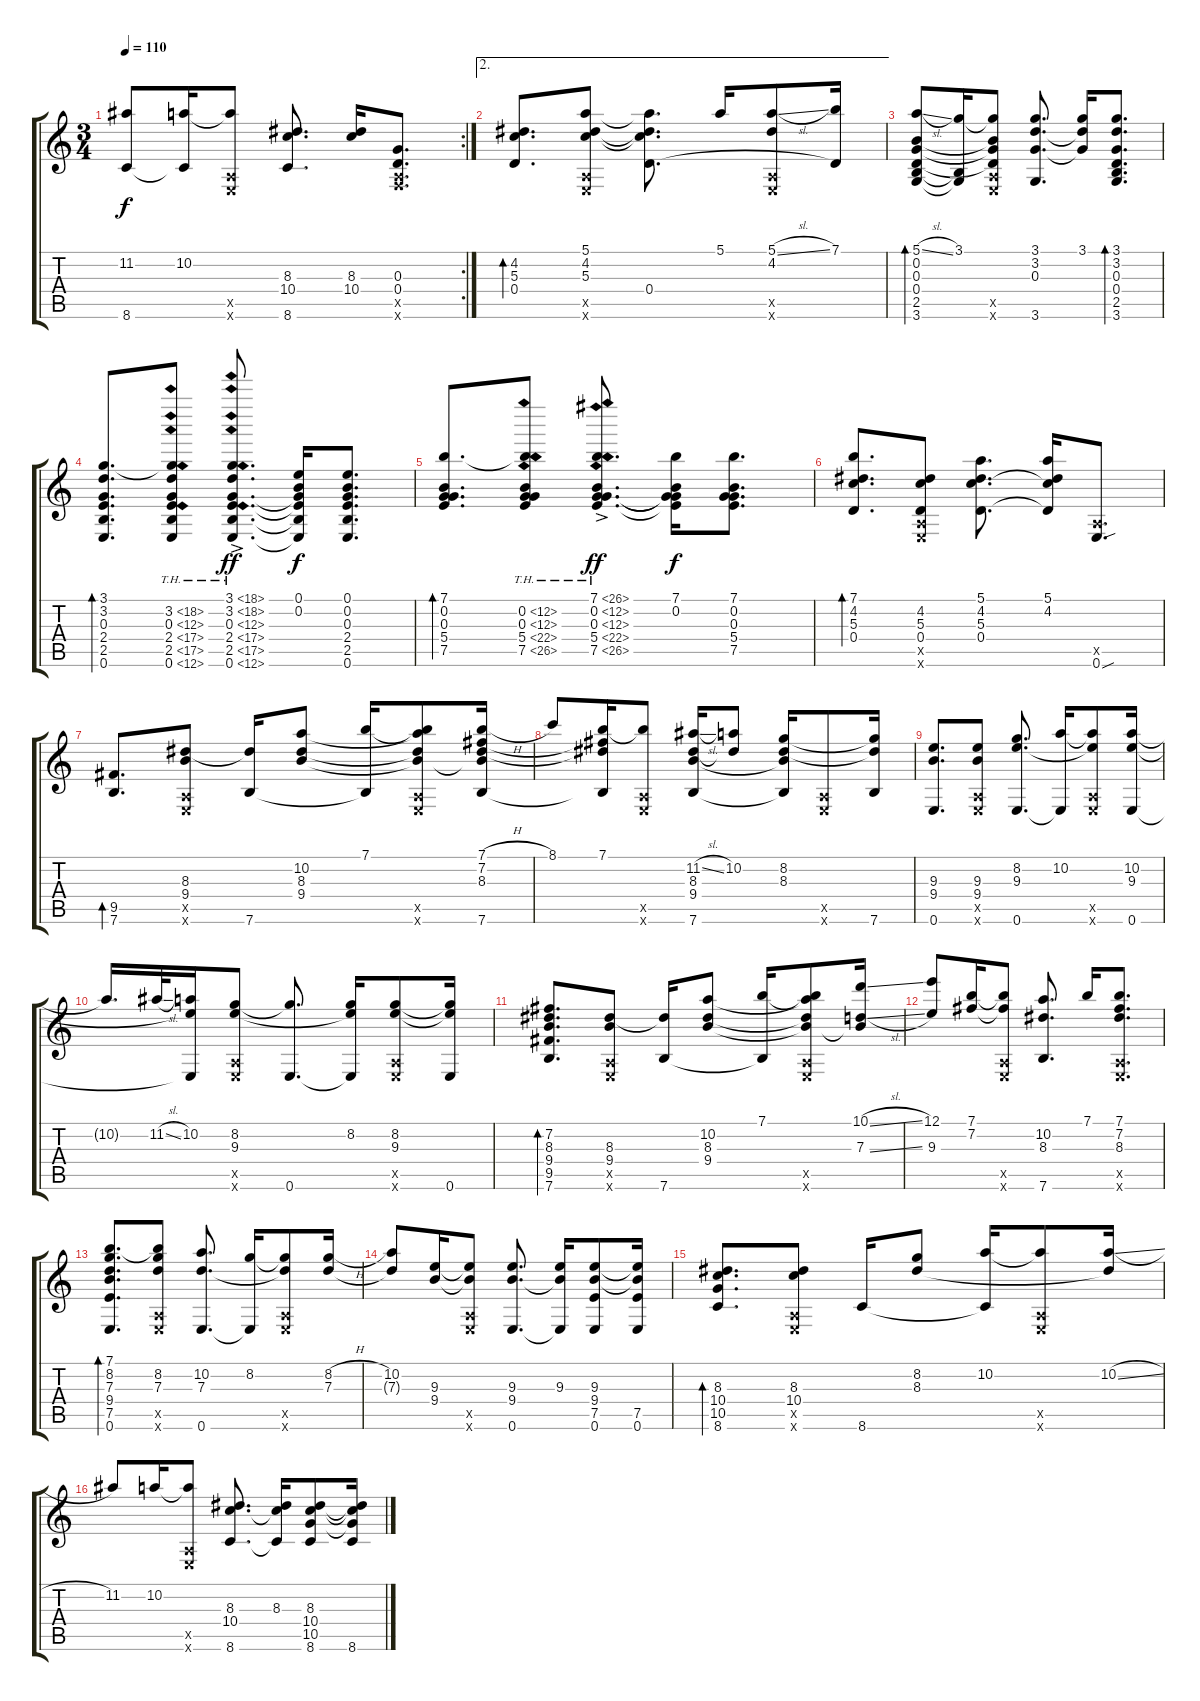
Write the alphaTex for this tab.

\track "" {instrument acousticguitarsteel}
\staff {score tabs}
\tuning (E4 B3 G3 D3 A2 E2) {hide}
\rc 2
\ts (3 4)
\tempo 110
\clef g2
\ks c
(11.2 8.6).8{dy f} (10.2 8.6{t}).16 (10.2{t} 0.5{x} 0.6{x}).8 (8.3 10.4 8.6).8{d} (8.3 10.4).16 (0.3 0.4 0.5{x} 1.6{x}).8{d} |
\ae 2
(4.2 5.3 0.4).8{d bd 60} (5.1 4.2 5.3 0.5{x} 0.6{x}).8 (5.1{t} 4.2{t} 5.3{t} 0.4).8{d} 5.1.16 (5.1{sl} 4.2 0.5{x} 0.6{x}).8 (7.1 0.4{t}).16 |
(5.1{sl} 0.2 0.3 0.4 2.5 3.6).8{bd 60} (3.1 2.5{t} 3.6{t}).16 (3.1{t} 0.2{t} 0.3{t} 0.4{t} 0.5{x} 0.6{x}).8 (3.1 3.2 0.3 3.6).8{d} (3.1 3.2{t} 0.3{t}).16 (3.1 3.2 0.3 0.4 2.5 3.6).8{d bd 30} |
(3.1 3.2 0.3 2.4 2.5 0.6).8{d bd 60} (3.1{t} 3.2{th 15} 0.3{th 12} 2.4{th 15} 2.5{th 15} 0.6{th 12}).8 (3.1{th 15 ac} 3.2{th 15 ac} 0.3{th 12 ac} 2.4{th 15 ac} 2.5{th 15 ac} 0.6{th 12 ac}).8{d dy ff} (0.1 0.2 0.3{t} 2.4{t} 2.5{t} 0.6{t}).16{dy f} (0.1 0.2 0.3 2.4 2.5 0.6).8{d} |
(7.1 0.2 0.3 5.4 7.5).8{d bd 60} (7.1{t} 0.2{th 12} 0.3{th 12} 5.4{th 17} 7.5{th 19}).8 (7.1{th 19 ac} 0.2{th 12 ac} 0.3{th 12 ac} 5.4{th 17 ac} 7.5{th 19 ac}).8{d dy ff} (7.1 0.2 0.3{t} 5.4{t} 7.5{t}).16{dy f} (7.1 0.2 0.3 5.4 7.5).8{d} |
(7.1 4.2 5.3 0.4).8{d bd 60} (4.2 5.3 0.4 0.5{x} 0.6{x}).8 (5.1 4.2 5.3 0.4).8{d} (5.1 4.2 5.3{t} 0.4{t}).16 (0.5{x} 0.6{sou}).8{d} |
(9.5 7.6).8{d bd 60} (8.3 9.4 0.5{x} 0.6{x}).8 (8.3{t} 7.6).16 (10.2 8.3 9.4).8 (7.1 7.6{t}).16 (7.1{t} 10.2{t} 8.3{t} 9.4{t} 0.5{x} 0.6{x}).8 (7.1{h} 7.2 8.3 9.4{t} 7.6).16 |
8.1.8 (7.1 7.2{t} 8.3{t} 7.6{t}).16 (7.1{t} 0.5{x} 0.6{x}).8 (11.2{sl} 8.3 9.4 7.6).16 (10.2 8.3{t}).8 (8.2 8.3 9.4{t} 7.6{t}).16 (0.5{x} 0.6{x}).8 (8.2{t} 8.3{t} 7.6).16 |
(9.3 9.4 0.6).8{d} (9.3 9.4 0.5{x} 0.6{x}).8 (8.2 9.3 0.6).8{d} (10.2 0.6{t}).16 (10.2{t} 9.3{t} 0.5{x} 0.6{x}).8 (10.2 9.3 0.6).16 |
10.2{t}.16{d} 11.2{sl}.32 (10.2 9.3{t} 0.6{t}).16 (8.2 9.3 0.5{x} 0.6{x}).8 (8.2{t} 0.6).8{d} (8.2 9.3{t} 0.6{t}).16 (8.2 9.3 0.5{x} 0.6{x}).8 (8.2{t} 9.3{t} 0.6).16 |
(7.2 8.3 9.4 9.5 7.6).8{d bd 60} (8.3 9.4 0.5{x} 0.6{x}).8 (8.3{t} 7.6).16 (10.2 8.3 9.4).8 (7.1 7.6{t}).16 (7.1{t} 10.2{t} 8.3{t} 9.4{t} 0.5{x} 0.6{x}).8 (10.1{sl} 7.3{sl} 9.4{t}).16 |
(12.1 9.3).8 (7.1 7.2).16 (7.1{t} 7.2{t} 0.5{x} 0.6{x}).8 (10.2 8.3 7.6).8{d} 7.1.16 (7.1 7.2 8.3 0.5{x} 0.6{x}).8{d} |
(7.1 8.2 7.3 9.4 7.5 0.6).8{d bd 60} (7.1{t} 8.2 7.3 0.5{x} 0.6{x}).8 (10.2 7.3 0.6).8{d} (8.2 0.6{t}).16 (8.2{t} 7.3{t} 0.5{x} 0.6{x}).8 (8.2{h} 7.3).16 |
(10.2 7.3{t}).8 (9.3 9.4).16 (9.3{t} 9.4{t} 0.5{x} 0.6{x}).8 (9.3 9.4 0.6).8{d} (9.3 9.4{t} 0.6{t}).16 (9.3 9.4 7.5 0.6).8 (9.3{t} 9.4{t} 7.5 0.6).16 |
(8.3 10.4 10.5 8.6).8{d bd 60} (8.3 10.4 0.5{x} 0.6{x}).8 8.6.16 (8.2 8.3).8 (10.2 8.6{t}).16 (10.2{t} 0.5{x} 0.6{x}).8 (10.2{sl} 8.3{t}).16 |
11.2.8 10.2.16 (10.2{t} 0.5{x} 0.6{x}).8 (8.3 10.4 8.6).8{d} (8.3 10.4{t} 8.6{t}).16 (8.3 10.4 10.5 8.6).8 (8.3{t} 10.4{t} 10.5{t} 8.6).16
